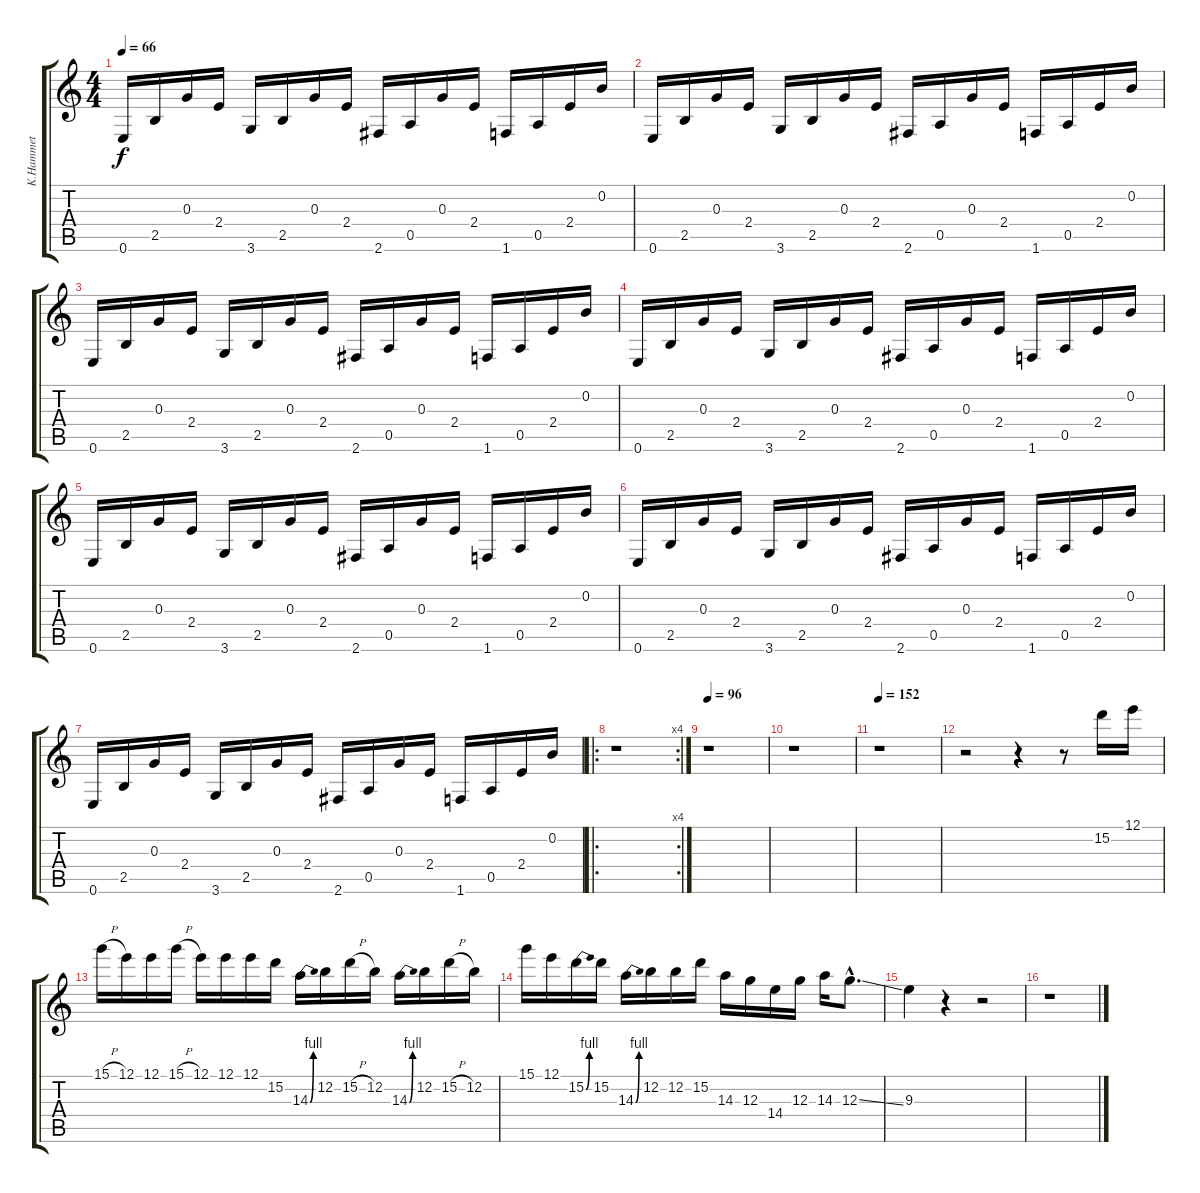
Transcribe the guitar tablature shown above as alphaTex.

\track ("K.Hammet" "K.Hammet") {instrument distortionguitar}
\staff {score tabs}
\tuning (E4 B3 G3 D3 A2 E2) {hide}
\ts (4 4)
\tempo 66
\clef g2
\ks c
0.6.16{dy f} 2.5.16 0.3.16 2.4.16 3.6.16 2.5.16 0.3.16 2.4.16 2.6.16 0.5.16 0.3.16 2.4.16 1.6.16 0.5.16 2.4.16 0.2.16 |
0.6.16 2.5.16 0.3.16 2.4.16 3.6.16 2.5.16 0.3.16 2.4.16 2.6.16 0.5.16 0.3.16 2.4.16 1.6.16 0.5.16 2.4.16 0.2.16 |
0.6.16 2.5.16 0.3.16 2.4.16 3.6.16 2.5.16 0.3.16 2.4.16 2.6.16 0.5.16 0.3.16 2.4.16 1.6.16 0.5.16 2.4.16 0.2.16 |
0.6.16 2.5.16 0.3.16 2.4.16 3.6.16 2.5.16 0.3.16 2.4.16 2.6.16 0.5.16 0.3.16 2.4.16 1.6.16 0.5.16 2.4.16 0.2.16 |
0.6.16 2.5.16 0.3.16 2.4.16 3.6.16 2.5.16 0.3.16 2.4.16 2.6.16 0.5.16 0.3.16 2.4.16 1.6.16 0.5.16 2.4.16 0.2.16 |
0.6.16 2.5.16 0.3.16 2.4.16 3.6.16 2.5.16 0.3.16 2.4.16 2.6.16 0.5.16 0.3.16 2.4.16 1.6.16 0.5.16 2.4.16 0.2.16 |
0.6.16 2.5.16 0.3.16 2.4.16 3.6.16 2.5.16 0.3.16 2.4.16 2.6.16 0.5.16 0.3.16 2.4.16 1.6.16 0.5.16 2.4.16 0.2.16 |
\ro
\rc 4
r.1{instrument distortionguitar} |
\tempo 96
r.1 |
r.1 |
\tempo 152
r.1 |
r.2 r.4 r.8 15.2.16 12.1.16 |
15.1{h}.16 12.1.16 12.1.16 15.1{h}.16 12.1.16 12.1.16 12.1.16 15.2.16 14.3{be (bend 0 0 60 4)}.16 12.2.16 15.2{h}.16 12.2.16 14.3{be (bend 0 0 60 4)}.16 12.2.16 15.2{h}.16 12.2.16 |
15.1.16 12.1.16 15.2{be (bend 0 0 60 4)}.16 15.2.16 14.3{be (bend 0 0 60 4)}.16 12.2.16 12.2.16 15.2.16 14.3.16 12.3.16 14.4.16 12.3.16 14.3.16 12.3{ss hac}.8{d} |
9.3.4 r.4 r.2 |
r.1
